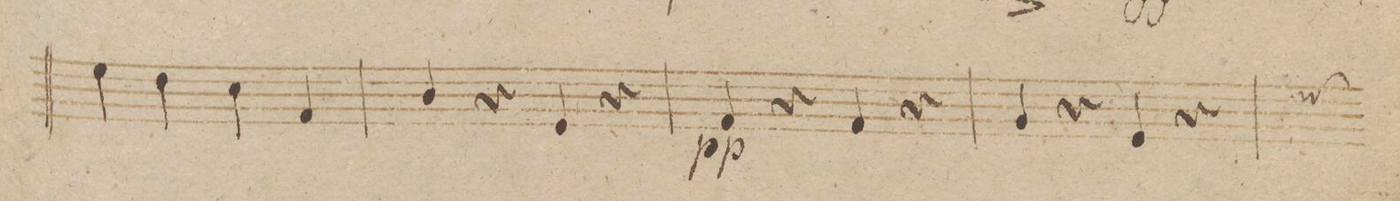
**kern	**dynam
*I"Viola.	*
*clefC3	*
*k[b-]	*
*met(c|)	*
*M2/2	*
4f\	.
4e\	.
4d\	.
4G/	.
=30	=30
4c/	.
4r	.
4F/	.
4r	.
=31	=31
4G/	pp
4r	.
4G/	.
4r	.
=32	=32
4A/	.
4r	.
4F/	.
4r	.
*custos	*
=33	=33
*-	*-
